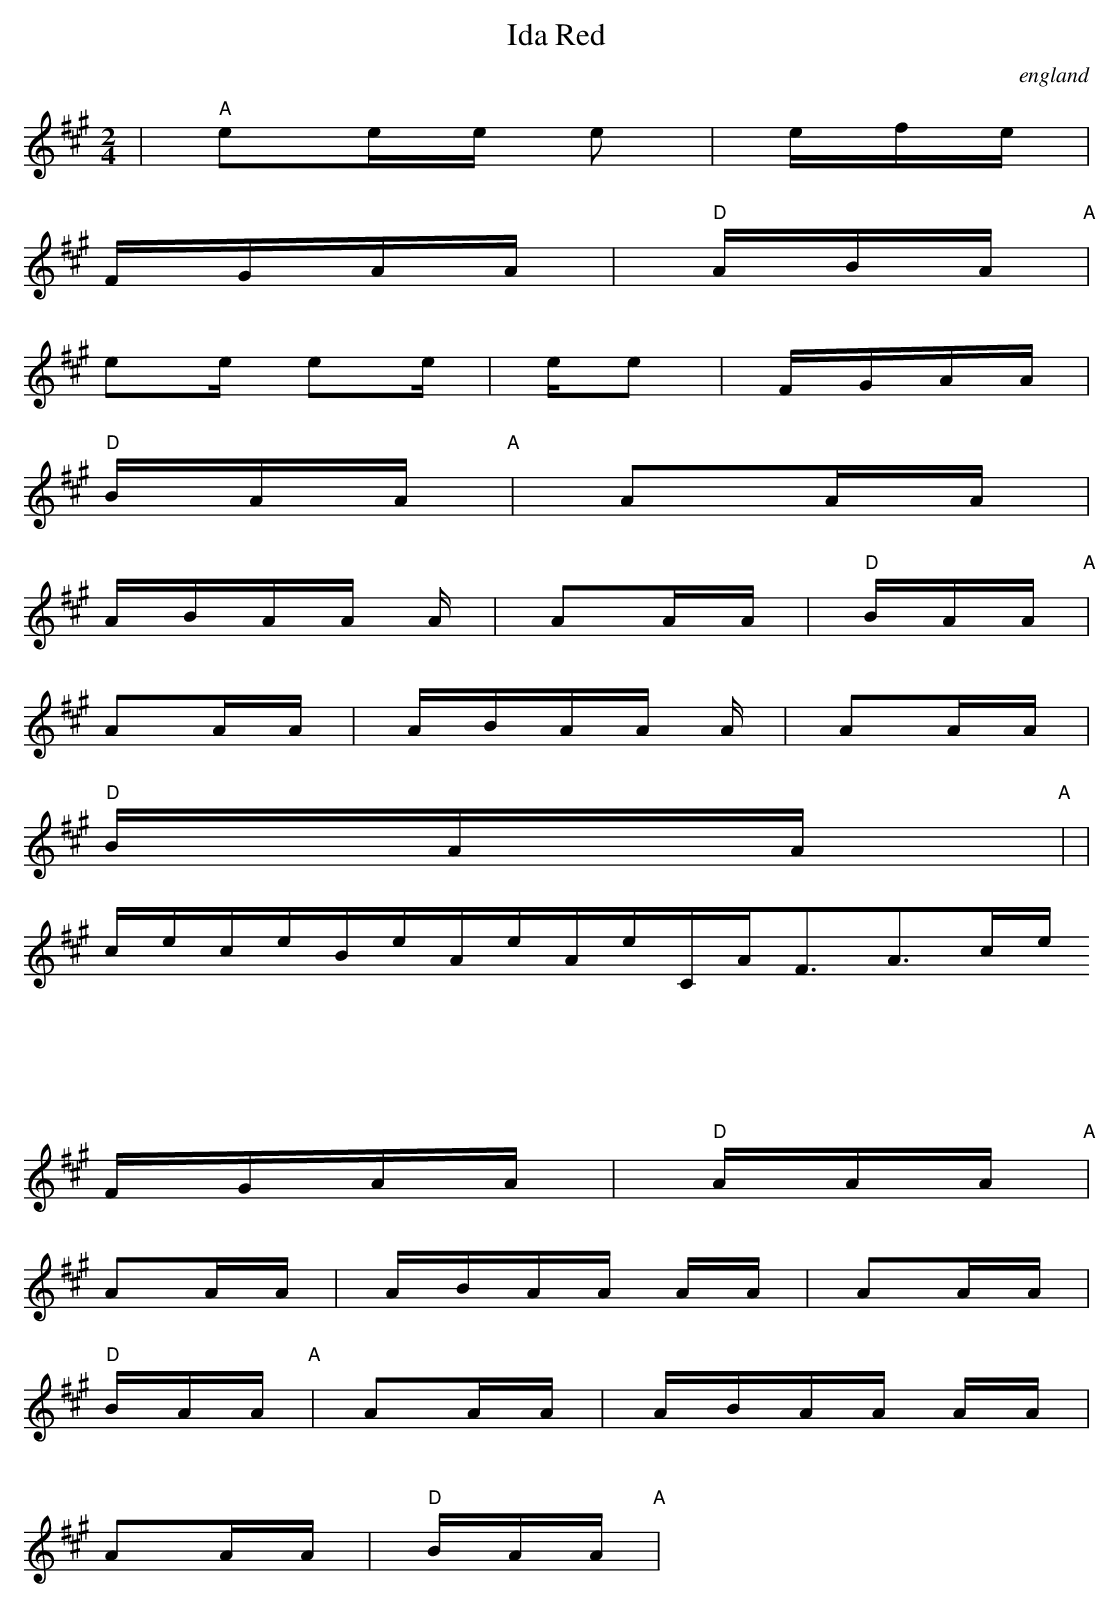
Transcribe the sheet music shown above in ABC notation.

X:1
T:Ida Red
O:england
M:2/4
L:1/16
K:A
+Ae++Ae+|"A"e2ee e2+ce++ce+|efe+Be+ +ce++Be++ce++Be+|
+Ae++ce++Be++Ae+ FGAA|"D"ABA+FA+ "A"+E3A3++ce+|
e2e+ef+ e2+ce+e|e+ef+e2 +c3e3++ce+|+ce++Be++Ae++Ae+ FGAA|
"D"BA+FA+A "A"+E3A3++EA+|+C2E2++EA++EA+ A2AA|
ABAA +FA+A+FA++EA+|+C2E2++EA++EA+ A2AA|"D"BA+FA+A "A"+E3A3++FA+|
+C2E2++EA++EA+ A2AA|ABAA +FA+A+FA++EA+|+C2E2++EA++EA+ A2AA|
"D"BA+FA+A "A"+E4A4+|+A2E2++Ae++Af+ +A2e2++ce++Ae+| +Ae++Af++A2e2+ +c3e3
++ce+|+ce++Be++Ae++Ae+ FGAA|"D"AA+CA+A "A"+F3A3++ce+|
+A2E2++Ae++Af+ +A2e2++ce++Ae+| +Ae++Af++A2e2+ +c3e3++ce+|
+ce++Be++Ae++Ae+ FGAA|"D"AA+CA+A "A"+F3A3++EA+|
+C2E2++EA++EA+ A2AA|ABAA +C2A2+AA|+C2E2++EA++EA+ A2AA|
"D"BA+FA+A "A" +E3A3++EA+|+C2E2++EA++EA+ A2AA|ABAA +C2A2+AA|
+C2E2++EA++EA+ A2AA|"D"BA+FA+A "A" +E4A4+|
